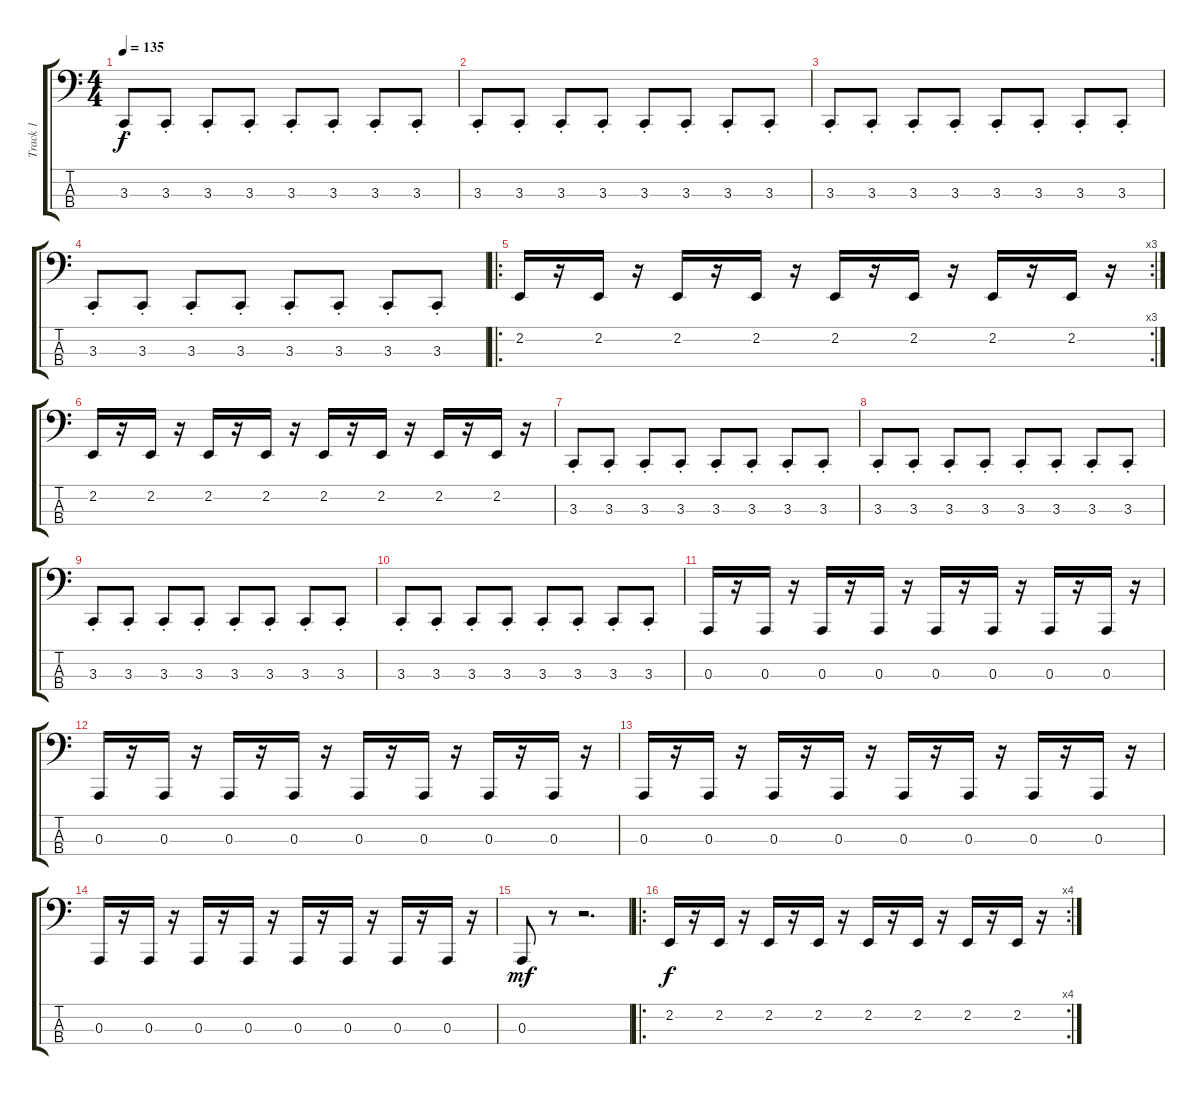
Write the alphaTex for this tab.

\track ("Track 1" "Track 1") {instrument pad3polysynth}
\staff {score tabs}
\tuning (G2 D2 A1 E1) {hide}
\ts (4 4)
\tempo 135
\clef f4
\ks c
3.3{st}.8{dy f} 3.3{st}.8 3.3{st}.8 3.3{st}.8 3.3{st}.8 3.3{st}.8 3.3{st}.8 3.3{st}.8 |
3.3{st}.8 3.3{st}.8 3.3{st}.8 3.3{st}.8 3.3{st}.8 3.3{st}.8 3.3{st}.8 3.3{st}.8 |
3.3{st}.8 3.3{st}.8 3.3{st}.8 3.3{st}.8 3.3{st}.8 3.3{st}.8 3.3{st}.8 3.3{st}.8 |
3.3{st}.8 3.3{st}.8 3.3{st}.8 3.3{st}.8 3.3{st}.8 3.3{st}.8 3.3{st}.8 3.3{st}.8 |
\ro
\rc 3
2.2.16 r.16 2.2.16 r.16 2.2.16 r.16 2.2.16 r.16 2.2.16 r.16 2.2.16 r.16 2.2.16 r.16 2.2.16 r.16 |
2.2.16 r.16 2.2.16 r.16 2.2.16 r.16 2.2.16 r.16 2.2.16 r.16 2.2.16 r.16 2.2.16 r.16 2.2.16 r.16 |
3.3{st}.8 3.3{st}.8 3.3{st}.8 3.3{st}.8 3.3{st}.8 3.3{st}.8 3.3{st}.8 3.3{st}.8 |
3.3{st}.8 3.3{st}.8 3.3{st}.8 3.3{st}.8 3.3{st}.8 3.3{st}.8 3.3{st}.8 3.3{st}.8 |
3.3{st}.8 3.3{st}.8 3.3{st}.8 3.3{st}.8 3.3{st}.8 3.3{st}.8 3.3{st}.8 3.3{st}.8 |
3.3{st}.8 3.3{st}.8 3.3{st}.8 3.3{st}.8 3.3{st}.8 3.3{st}.8 3.3{st}.8 3.3{st}.8 |
0.3.16 r.16 0.3.16 r.16 0.3.16 r.16 0.3.16 r.16 0.3.16 r.16 0.3.16 r.16 0.3.16 r.16 0.3.16 r.16 |
0.3.16 r.16 0.3.16 r.16 0.3.16 r.16 0.3.16 r.16 0.3.16 r.16 0.3.16 r.16 0.3.16 r.16 0.3.16 r.16 |
0.3.16 r.16 0.3.16 r.16 0.3.16 r.16 0.3.16 r.16 0.3.16 r.16 0.3.16 r.16 0.3.16 r.16 0.3.16 r.16 |
0.3.16 r.16 0.3.16 r.16 0.3.16 r.16 0.3.16 r.16 0.3.16 r.16 0.3.16 r.16 0.3.16 r.16 0.3.16 r.16 |
0.3.8{dy mf} r.8 r.2{d} |
\ro
\rc 4
2.2.16{dy f} r.16 2.2.16 r.16 2.2.16 r.16 2.2.16 r.16 2.2.16 r.16 2.2.16 r.16 2.2.16 r.16 2.2.16 r.16
